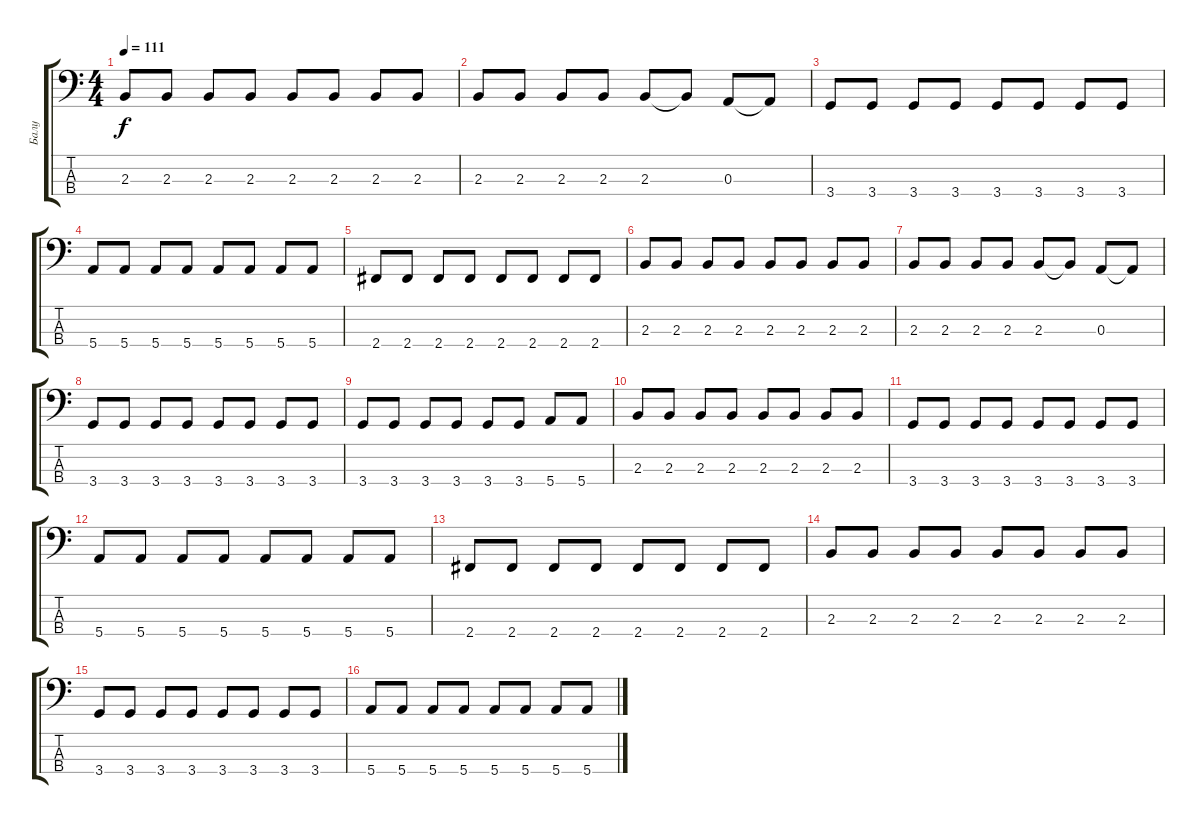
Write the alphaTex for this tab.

\track ("Балу" "Балу") {instrument electricbassfinger}
\staff {score tabs}
\tuning (G2 D2 A1 E1) {hide}
\ts (4 4)
\tempo 111
\clef f4
\ks c
2.3.8{dy f} 2.3.8 2.3.8 2.3.8 2.3.8 2.3.8 2.3.8 2.3.8 |
2.3.8 2.3.8 2.3.8 2.3.8 2.3.8 2.3{t}.8 0.3.8 0.3{t}.8 |
3.4.8 3.4.8 3.4.8 3.4.8 3.4.8 3.4.8 3.4.8 3.4.8 |
5.4.8 5.4.8 5.4.8 5.4.8 5.4.8 5.4.8 5.4.8 5.4.8 |
2.4.8 2.4.8 2.4.8 2.4.8 2.4.8 2.4.8 2.4.8 2.4.8 |
2.3.8 2.3.8 2.3.8 2.3.8 2.3.8 2.3.8 2.3.8 2.3.8 |
2.3.8 2.3.8 2.3.8 2.3.8 2.3.8 2.3{t}.8 0.3.8 0.3{t}.8 |
3.4.8 3.4.8 3.4.8 3.4.8 3.4.8 3.4.8 3.4.8 3.4.8 |
3.4.8 3.4.8 3.4.8 3.4.8 3.4.8 3.4.8 5.4.8 5.4.8 |
2.3.8 2.3.8 2.3.8 2.3.8 2.3.8 2.3.8 2.3.8 2.3.8 |
3.4.8 3.4.8 3.4.8 3.4.8 3.4.8 3.4.8 3.4.8 3.4.8 |
5.4.8 5.4.8 5.4.8 5.4.8 5.4.8 5.4.8 5.4.8 5.4.8 |
2.4.8 2.4.8 2.4.8 2.4.8 2.4.8 2.4.8 2.4.8 2.4.8 |
2.3.8 2.3.8 2.3.8 2.3.8 2.3.8 2.3.8 2.3.8 2.3.8 |
3.4.8 3.4.8 3.4.8 3.4.8 3.4.8 3.4.8 3.4.8 3.4.8 |
5.4.8 5.4.8 5.4.8 5.4.8 5.4.8 5.4.8 5.4.8 5.4.8
